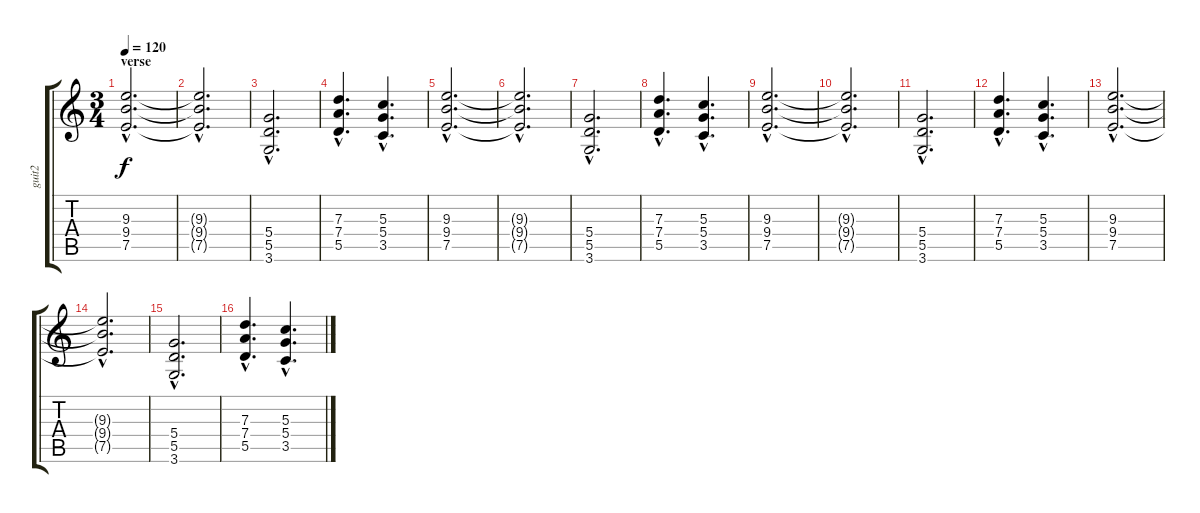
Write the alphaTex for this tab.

\track ("guit2" "guit2") {instrument distortionguitar}
\staff {score tabs}
\tuning (E4 B3 G3 D3 A2 E2) {hide}
\ts (3 4)
\section ("" "verse")
\tempo 120
\clef g2
\ks c
(9.3{hac} 9.4{hac} 7.5{hac}).2{d dy f} |
(9.3{hac t} 9.4{hac t} 7.5{hac t}).2{d} |
(5.4{hac} 5.5{hac} 3.6{hac}).2{d} |
(7.3{hac} 7.4{hac} 5.5{hac}).4{d} (5.3{hac} 5.4{hac} 3.5{hac}).4{d} |
(9.3{hac} 9.4{hac} 7.5{hac}).2{d} |
(9.3{hac t} 9.4{hac t} 7.5{hac t}).2{d} |
(5.4{hac} 5.5{hac} 3.6{hac}).2{d} |
(7.3{hac} 7.4{hac} 5.5{hac}).4{d} (5.3{hac} 5.4{hac} 3.5{hac}).4{d} |
(9.3{hac} 9.4{hac} 7.5{hac}).2{d} |
(9.3{hac t} 9.4{hac t} 7.5{hac t}).2{d} |
(5.4{hac} 5.5{hac} 3.6{hac}).2{d} |
(7.3{hac} 7.4{hac} 5.5{hac}).4{d} (5.3{hac} 5.4{hac} 3.5{hac}).4{d} |
(9.3{hac} 9.4{hac} 7.5{hac}).2{d} |
(9.3{hac t} 9.4{hac t} 7.5{hac t}).2{d} |
(5.4{hac} 5.5{hac} 3.6{hac}).2{d} |
(7.3{hac} 7.4{hac} 5.5{hac}).4{d} (5.3{hac} 5.4{hac} 3.5{hac}).4{d}
